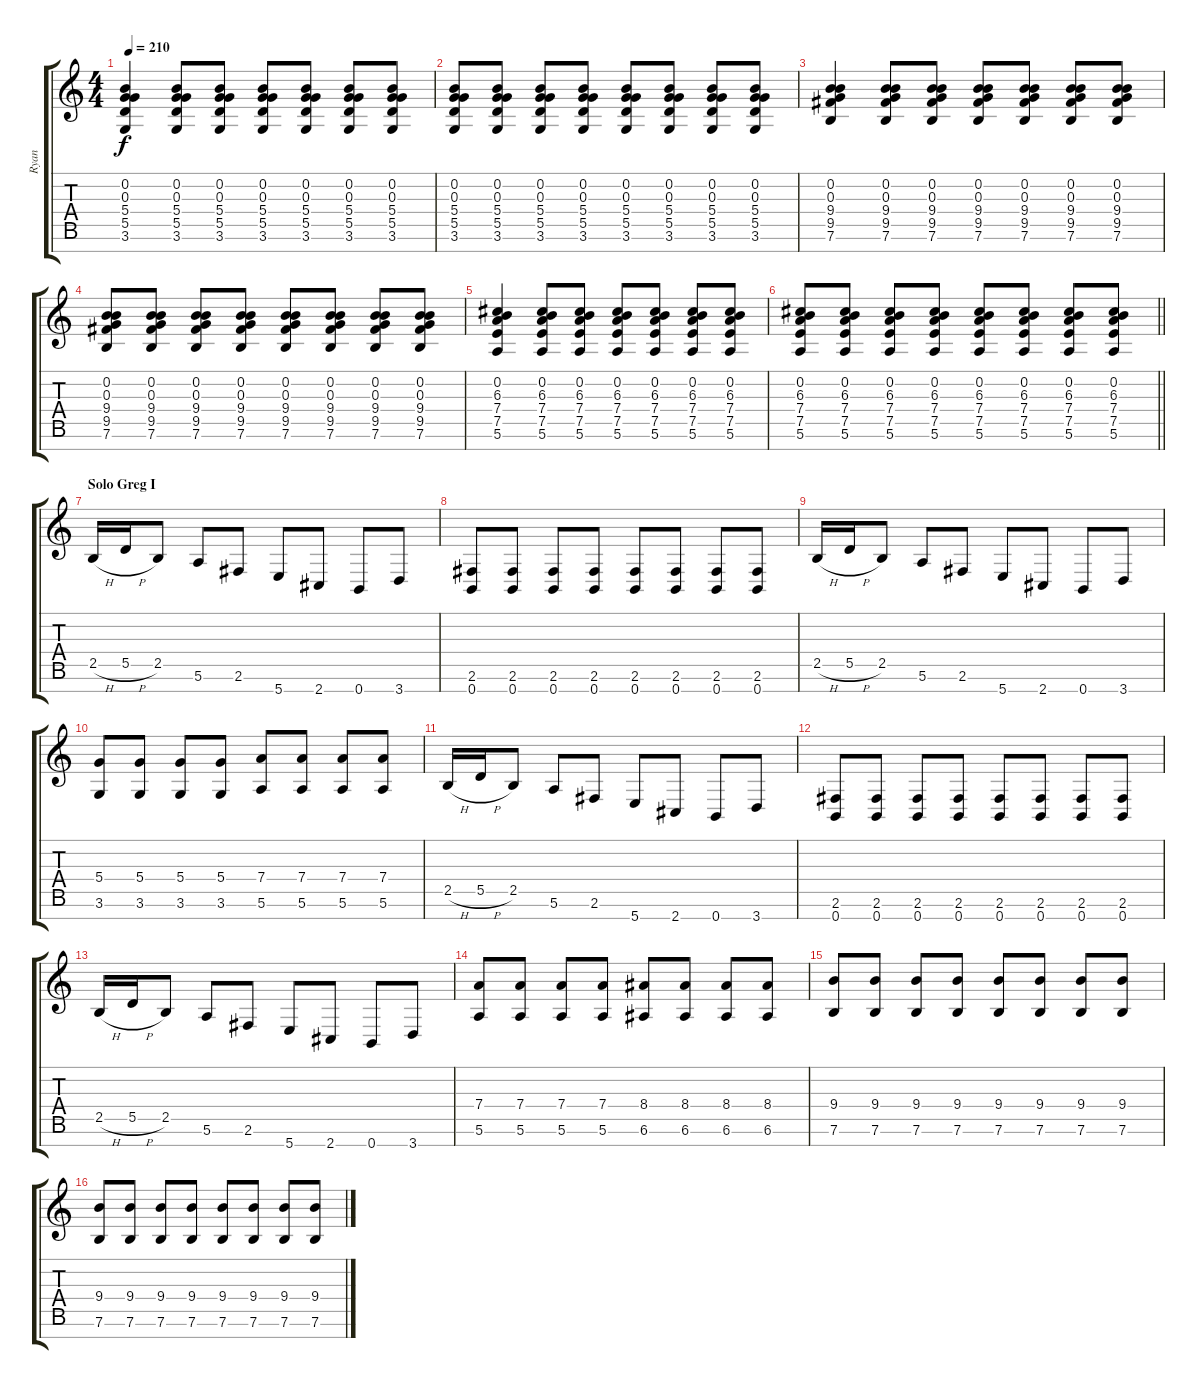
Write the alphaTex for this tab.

\track ("Ryan" "Ryan") {instrument distortionguitar}
\staff {score tabs}
\tuning (E4 B3 G3 D3 A2 E2 B1) {hide}
\ts (4 4)
\tempo 210
\clef g2
\ks c
(0.2 0.3 5.4 5.5 3.6).4{dy f} (0.2 0.3 5.4 5.5 3.6).8 (0.2 0.3 5.4 5.5 3.6).8 (0.2 0.3 5.4 5.5 3.6).8 (0.2 0.3 5.4 5.5 3.6).8 (0.2 0.3 5.4 5.5 3.6).8 (0.2 0.3 5.4 5.5 3.6).8 |
(0.2 0.3 5.4 5.5 3.6).8 (0.2 0.3 5.4 5.5 3.6).8 (0.2 0.3 5.4 5.5 3.6).8 (0.2 0.3 5.4 5.5 3.6).8 (0.2 0.3 5.4 5.5 3.6).8 (0.2 0.3 5.4 5.5 3.6).8 (0.2 0.3 5.4 5.5 3.6).8 (0.2 0.3 5.4 5.5 3.6).8 |
(0.2 0.3 9.4 9.5 7.6).4 (0.2 0.3 9.4 9.5 7.6).8 (0.2 0.3 9.4 9.5 7.6).8 (0.2 0.3 9.4 9.5 7.6).8 (0.2 0.3 9.4 9.5 7.6).8 (0.2 0.3 9.4 9.5 7.6).8 (0.2 0.3 9.4 9.5 7.6).8 |
(0.2 0.3 9.4 9.5 7.6).8 (0.2 0.3 9.4 9.5 7.6).8 (0.2 0.3 9.4 9.5 7.6).8 (0.2 0.3 9.4 9.5 7.6).8 (0.2 0.3 9.4 9.5 7.6).8 (0.2 0.3 9.4 9.5 7.6).8 (0.2 0.3 9.4 9.5 7.6).8 (0.2 0.3 9.4 9.5 7.6).8 |
(0.2 6.3 7.4 7.5 5.6).4 (0.2 6.3 7.4 7.5 5.6).8 (0.2 6.3 7.4 7.5 5.6).8 (0.2 6.3 7.4 7.5 5.6).8 (0.2 6.3 7.4 7.5 5.6).8 (0.2 6.3 7.4 7.5 5.6).8 (0.2 6.3 7.4 7.5 5.6).8 |
\barLineRight lightlight
(0.2 6.3 7.4 7.5 5.6).8 (0.2 6.3 7.4 7.5 5.6).8 (0.2 6.3 7.4 7.5 5.6).8 (0.2 6.3 7.4 7.5 5.6).8 (0.2 6.3 7.4 7.5 5.6).8 (0.2 6.3 7.4 7.5 5.6).8 (0.2 6.3 7.4 7.5 5.6).8 (0.2 6.3 7.4 7.5 5.6).8 |
\section ("" "Solo Greg I")
2.5{h}.16 5.5{h}.16 2.5.8 5.6.8 2.6.8 5.7.8 2.7.8 0.7.8 3.7.8 |
(2.6 0.7).8 (2.6 0.7).8 (2.6 0.7).8 (2.6 0.7).8 (2.6 0.7).8 (2.6 0.7).8 (2.6 0.7).8 (2.6 0.7).8 |
2.5{h}.16 5.5{h}.16 2.5.8 5.6.8 2.6.8 5.7.8 2.7.8 0.7.8 3.7.8 |
(5.4 3.6).8 (5.4 3.6).8 (5.4 3.6).8 (5.4 3.6).8 (7.4 5.6).8 (7.4 5.6).8 (7.4 5.6).8 (7.4 5.6).8 |
2.5{h}.16 5.5{h}.16 2.5.8 5.6.8 2.6.8 5.7.8 2.7.8 0.7.8 3.7.8 |
(2.6 0.7).8 (2.6 0.7).8 (2.6 0.7).8 (2.6 0.7).8 (2.6 0.7).8 (2.6 0.7).8 (2.6 0.7).8 (2.6 0.7).8 |
2.5{h}.16 5.5{h}.16 2.5.8 5.6.8 2.6.8 5.7.8 2.7.8 0.7.8 3.7.8 |
(7.4 5.6).8 (7.4 5.6).8 (7.4 5.6).8 (7.4 5.6).8 (8.4 6.6).8 (8.4 6.6).8 (8.4 6.6).8 (8.4 6.6).8 |
(9.4 7.6).8 (9.4 7.6).8 (9.4 7.6).8 (9.4 7.6).8 (9.4 7.6).8 (9.4 7.6).8 (9.4 7.6).8 (9.4 7.6).8 |
(9.4 7.6).8 (9.4 7.6).8 (9.4 7.6).8 (9.4 7.6).8 (9.4 7.6).8 (9.4 7.6).8 (9.4 7.6).8 (9.4 7.6).8
